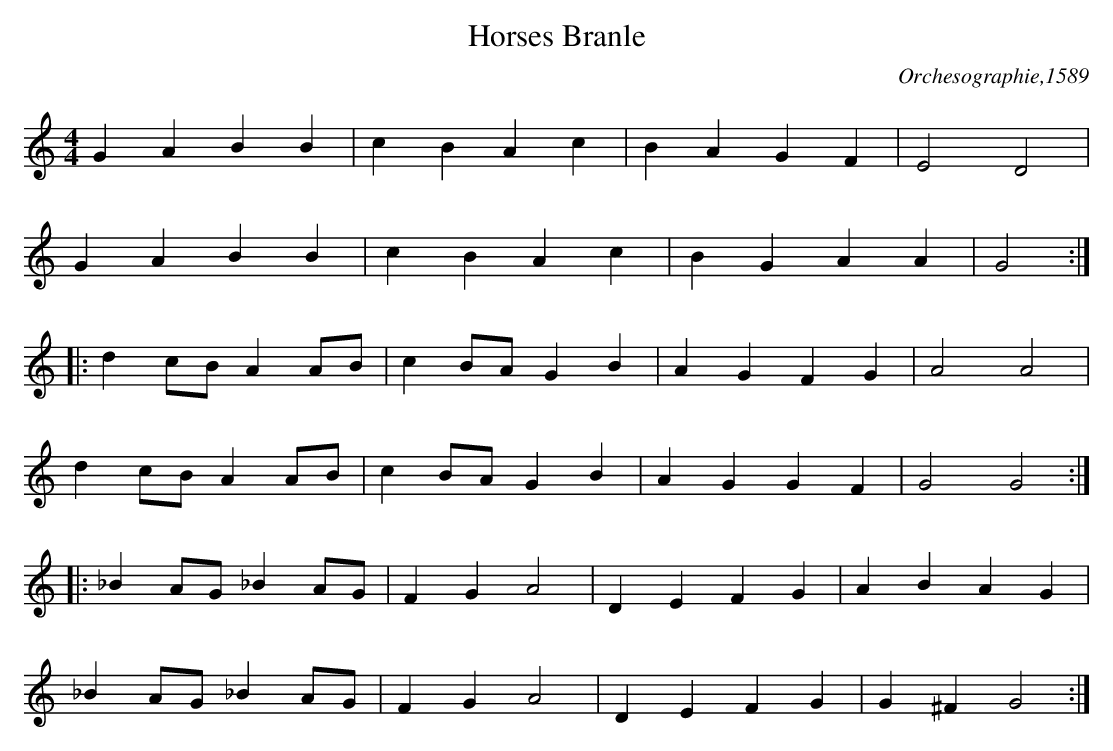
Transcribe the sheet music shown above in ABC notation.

X:1
T:Horses Branle
C:Orchesographie,1589
L:1/4
M:4/4
K:G mixolydian
GA BB | cB Ac | BA GF | E2 D2 |
GA BB | cB Ac | BG AA | G2::
d c/B/ A A/B/ | c B/A/ GB | AG FG | A2 A2 |
d c/B/ A A/B/ | c B/A/ GB | AG GF | G2 G2::
_B A/G/ _B A/G/ | FG A2 | DE FG | AB AG |
_B A/G/ _B A/G/ | FG A2 | DE FG | G^F G2:|
